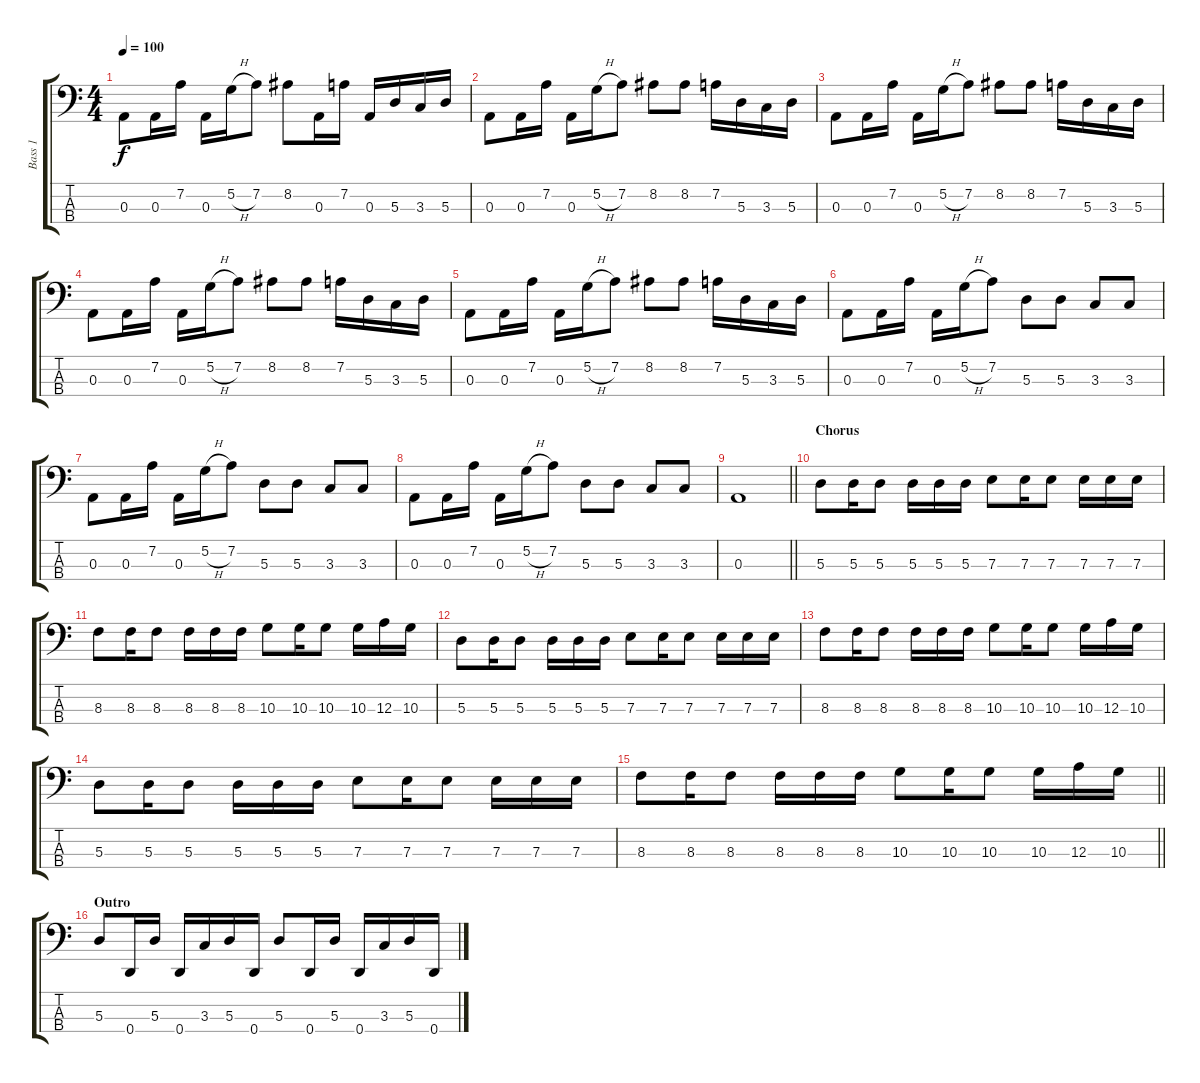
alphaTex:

\track ("Bass 1" "Bass 1") {instrument electricbassfinger}
\staff {score tabs}
\tuning (G2 D2 A1 D1) {hide}
\ts (4 4)
\tempo 100
\clef f4
\ks c
0.3.8{dy f} 0.3.16 7.2.16 0.3.16 5.2{h}.16 7.2.8 8.2.8 0.3.16 7.2.16 0.3.16 5.3.16 3.3.16 5.3.16 |
0.3.8 0.3.16 7.2.16 0.3.16 5.2{h}.16 7.2.8 8.2.8 8.2.8 7.2.16 5.3.16 3.3.16 5.3.16 |
0.3.8 0.3.16 7.2.16 0.3.16 5.2{h}.16 7.2.8 8.2.8 8.2.8 7.2.16 5.3.16 3.3.16 5.3.16 |
0.3.8 0.3.16 7.2.16 0.3.16 5.2{h}.16 7.2.8 8.2.8 8.2.8 7.2.16 5.3.16 3.3.16 5.3.16 |
0.3.8 0.3.16 7.2.16 0.3.16 5.2{h}.16 7.2.8 8.2.8 8.2.8 7.2.16 5.3.16 3.3.16 5.3.16 |
0.3.8 0.3.16 7.2.16 0.3.16 5.2{h}.16 7.2.8 5.3.8 5.3.8 3.3.8 3.3.8 |
0.3.8 0.3.16 7.2.16 0.3.16 5.2{h}.16 7.2.8 5.3.8 5.3.8 3.3.8 3.3.8 |
0.3.8 0.3.16 7.2.16 0.3.16 5.2{h}.16 7.2.8 5.3.8 5.3.8 3.3.8 3.3.8 |
\barLineRight lightlight
0.3.1 |
\section ("" "Chorus")
5.3.8 5.3.16 5.3.8 5.3.16 5.3.16 5.3.16 7.3.8 7.3.16 7.3.8 7.3.16 7.3.16 7.3.16 |
8.3.8 8.3.16 8.3.8 8.3.16 8.3.16 8.3.16 10.3.8 10.3.16 10.3.8 10.3.16 12.3.16 10.3.16 |
5.3.8 5.3.16 5.3.8 5.3.16 5.3.16 5.3.16 7.3.8 7.3.16 7.3.8 7.3.16 7.3.16 7.3.16 |
8.3.8 8.3.16 8.3.8 8.3.16 8.3.16 8.3.16 10.3.8 10.3.16 10.3.8 10.3.16 12.3.16 10.3.16 |
5.3.8 5.3.16 5.3.8 5.3.16 5.3.16 5.3.16 7.3.8 7.3.16 7.3.8 7.3.16 7.3.16 7.3.16 |
\barLineRight lightlight
8.3.8 8.3.16 8.3.8 8.3.16 8.3.16 8.3.16 10.3.8 10.3.16 10.3.8 10.3.16 12.3.16 10.3.16 |
\section ("" "Outro")
5.3.8 0.4.16 5.3.16 0.4.16 3.3.16 5.3.16 0.4.16 5.3.8 0.4.16 5.3.16 0.4.16 3.3.16 5.3.16 0.4.16
